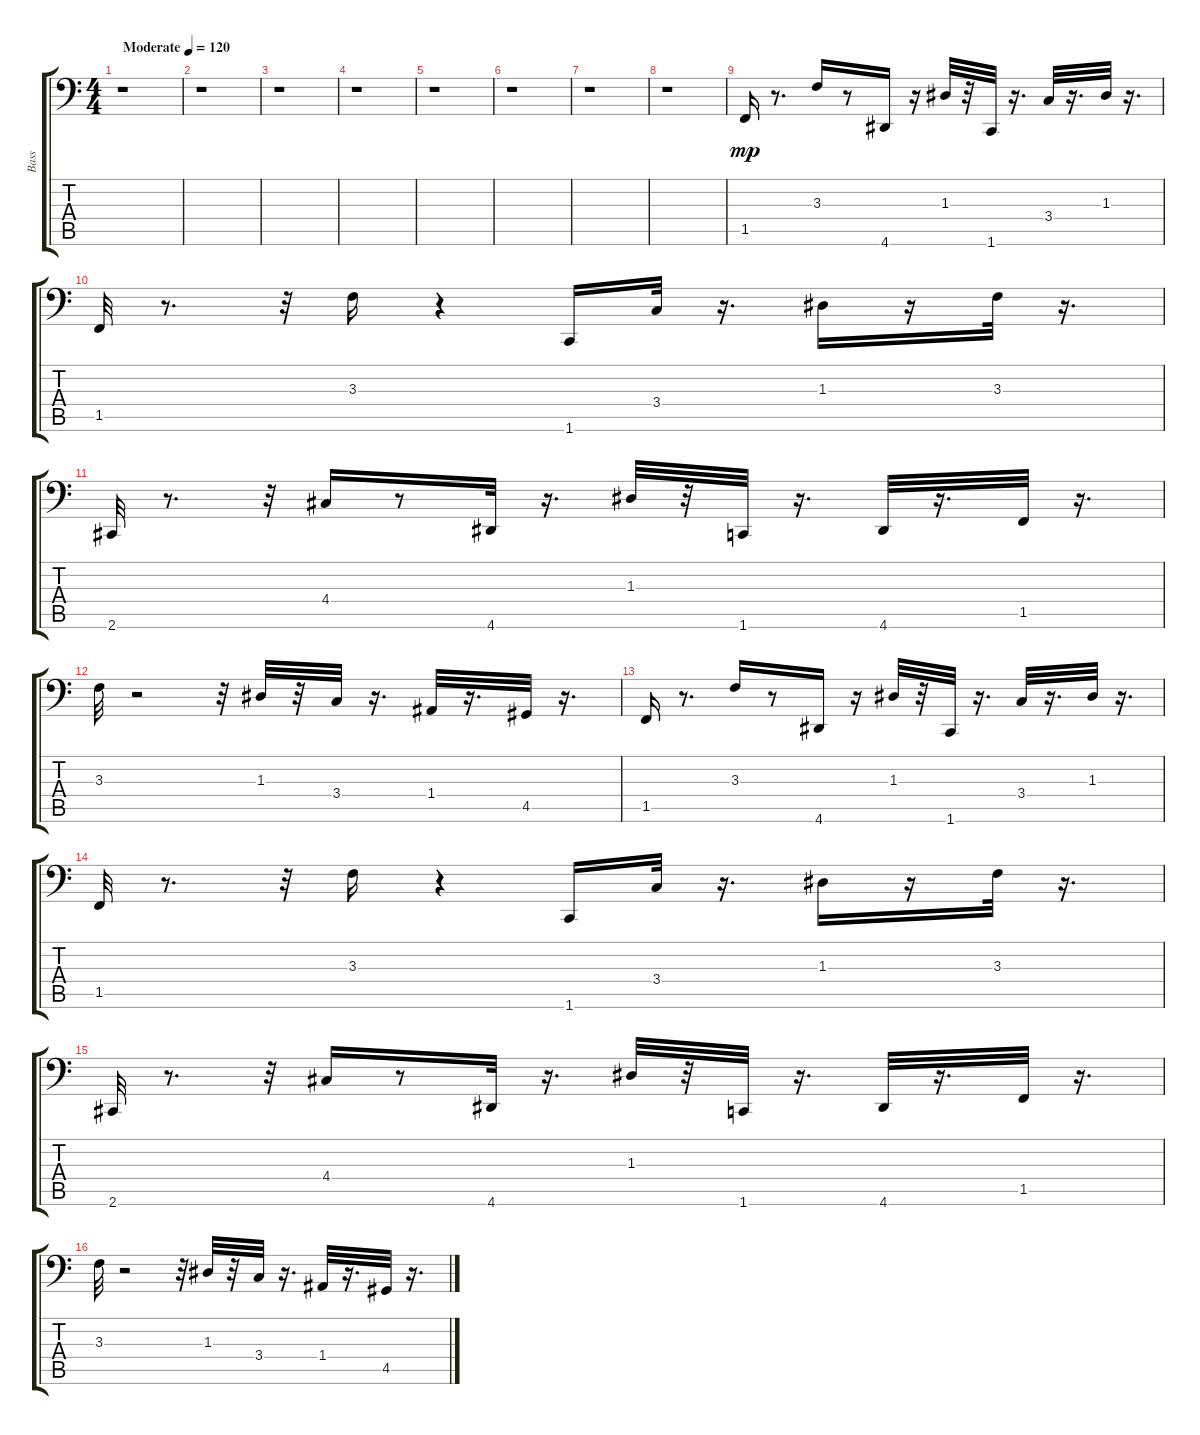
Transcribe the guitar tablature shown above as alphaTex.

\track ("Bass" "Bass") {instrument synthbass1}
\staff {score tabs}
\tuning (C3 G2 D2 A1 E1 B0) {hide}
\ts (4 4)
\tempo (120 "Moderate")
\clef f4
\ks c
r.1{dy mp instrument synthbass1} |
r.1 |
r.1 |
r.1 |
r.1 |
r.1 |
r.1 |
r.1 |
1.5.16 r.8{d} 3.3.16 r.8 4.6.16 r.16 1.3.32 r.32 1.6.32 r.16{d} 3.4.32 r.16{d} 1.3.32 r.16{d} |
1.5.32 r.8{d} r.32 3.3.16 r.4 1.6.16 3.4.32 r.16{d} 1.3.16 r.16 3.3.32 r.16{d} |
2.6.32 r.8{d} r.32 4.4.16 r.8 4.6.32 r.16{d} 1.3.32 r.32 1.6.32 r.16{d} 4.6.32 r.16{d} 1.5.32 r.16{d} |
3.3.32 r.2 r.32 1.3.32 r.32 3.4.32 r.16{d} 1.4.32 r.16{d} 4.5.32 r.16{d} |
1.5.16 r.8{d} 3.3.16 r.8 4.6.16 r.16 1.3.32 r.32 1.6.32 r.16{d} 3.4.32 r.16{d} 1.3.32 r.16{d} |
1.5.32 r.8{d} r.32 3.3.16 r.4 1.6.16 3.4.32 r.16{d} 1.3.16 r.16 3.3.32 r.16{d} |
2.6.32 r.8{d} r.32 4.4.16 r.8 4.6.32 r.16{d} 1.3.32 r.32 1.6.32 r.16{d} 4.6.32 r.16{d} 1.5.32 r.16{d} |
3.3.32 r.2 r.32 1.3.32 r.32 3.4.32 r.16{d} 1.4.32 r.16{d} 4.5.32 r.16{d}
